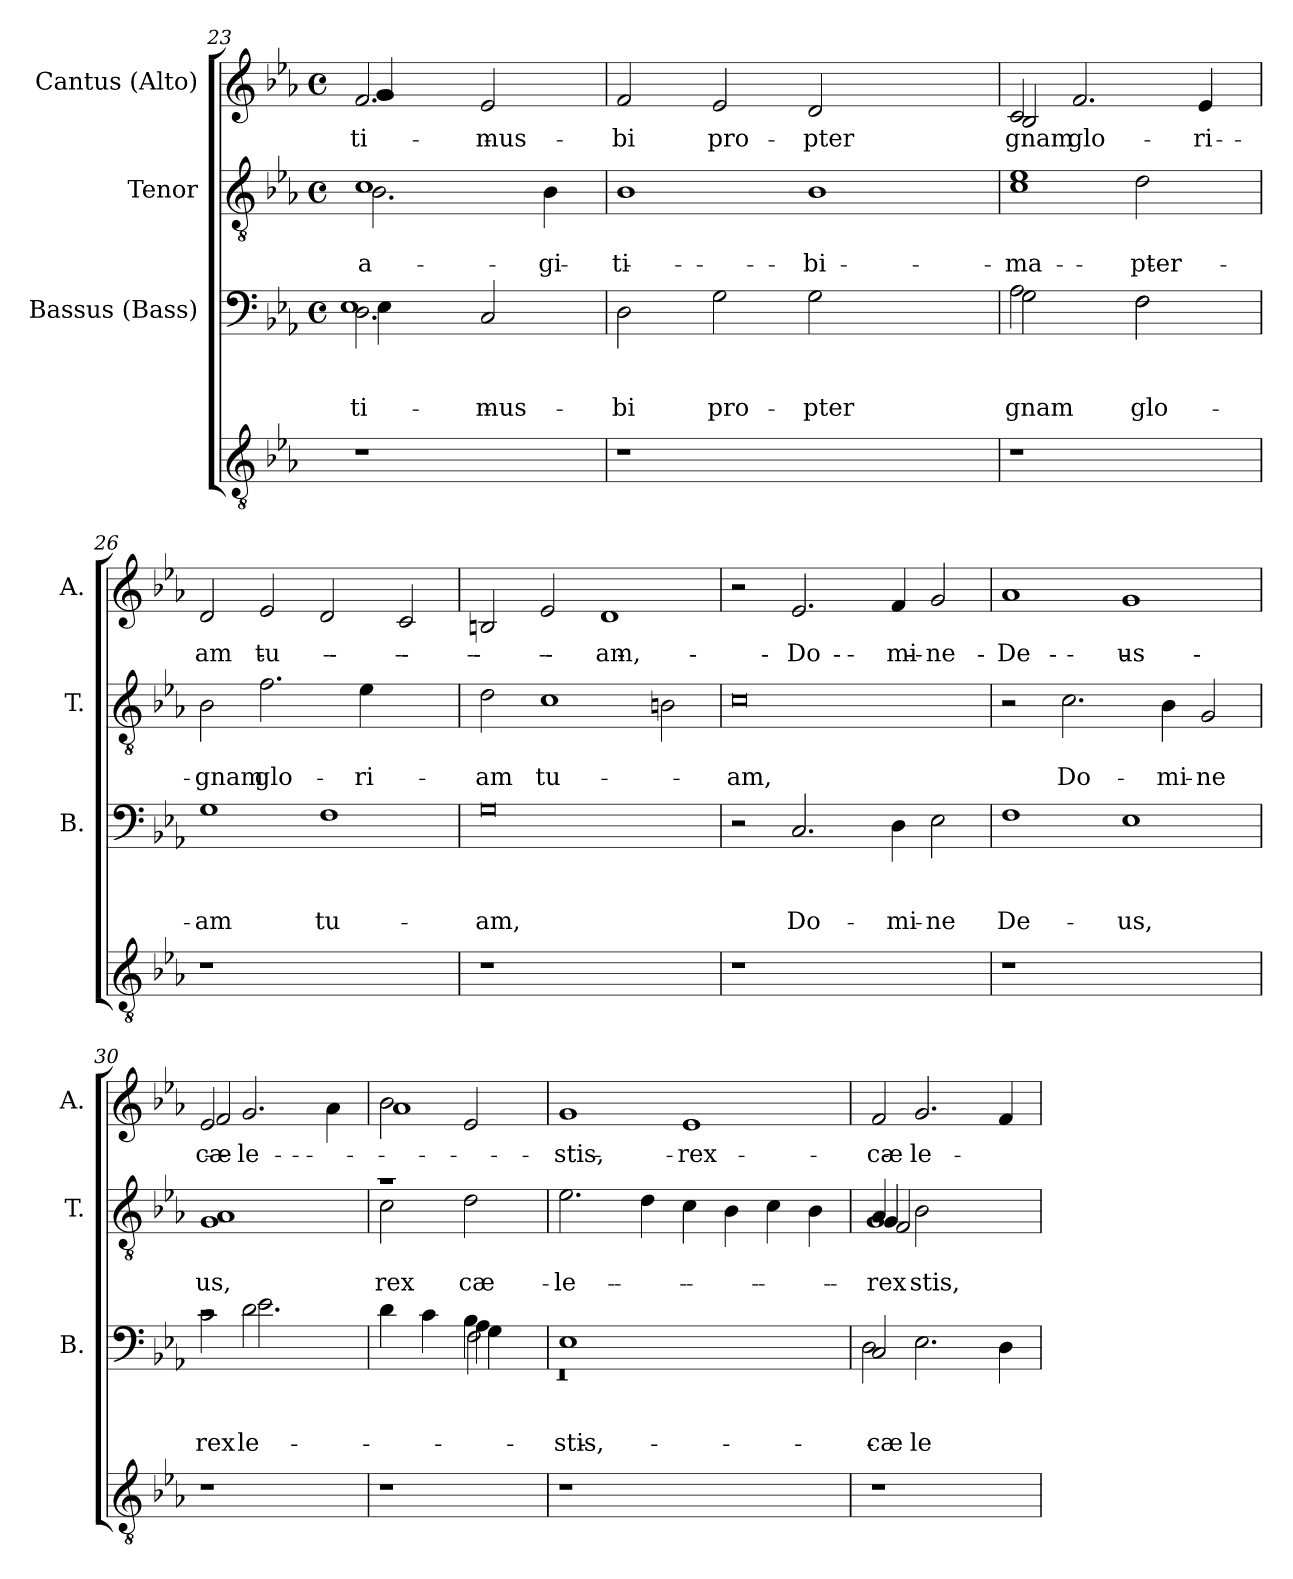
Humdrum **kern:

**kern	**kern	**text	**text	**text	**kern	**text	**text	**kern	**text
*part4	*part3	*part3	*part3	*part3	*part2	*part2	*part2	*part1	*part1
*staff4	*staff3	*staff3	*staff3	*staff3	*staff2	*staff2	*staff2	*staff1	*staff1
*	*I"Bassus (Bass)	*	*	*	*I"Tenor	*	*	*I"Cantus (Alto)	*
*	*I'B.	*	*	*	*I'T.	*	*	*I'A.	*
*clefGv2	*clefF4	*	*	*	*clefGv2	*	*	*clefG2	*
*k[b-e-a-]	*k[b-e-a-]	*	*	*	*k[b-e-a-]	*	*	*k[b-e-a-]	*
*E-:	*E-:	*	*	*	*E-:	*	*	*E-:	*
*	*M4/4	*	*	*	*M4/4	*	*	*M4/4	*
*	*met(c)	*	*	*	*met(c)	*	*	*met(c)	*
=23	=23	=23	=23	=23	=23	=23	=23	=23	=23
!	!	!	!	!LO:LY:b	!	!	!	!	!
*	*^	*	*	*	*	*	*	*	*
!	!	!	!	!	!LO:LY:b:rj	!	!	!	!	!
*	*	*^	*	*	*	*	*	*	*	*
!	!	!	!	!	!	!LO:LY:b	!	!	!LO:LY:b	!	!
*	*	*	*	*	*	*	*^	*	*	*	*
!	!	!	!	!	!	!	!	!	!	!LO:LY:b	!	!LO:LY:b
*	*	*	*	*	*	*	*	*	*	*	*^	*
!	!	!	!	!	!	!	!	!	!	!	!	!	!LO:LY:b:rj
*	*	*	*	*	*	*	*	*	*	*	*	*^	*
!	!	!	!	!	!	!	!	!	!	!	!	!	!	!LO:LY:b
1r	2.D\	4E-\	1E-	.	.	ti-	1c	2.B-\	.	a-	2.f/	4g/	1g	ti-
.	.	4ryy	.	.	.	.	.	.	.	.	.	4ryy	.	.
!	!	!	!	!	!	!LO:LY:b	!	!	!	!	!	!	!	!LO:LY:b
.	.	2C/	.	.	.	-mus	.	.	.	.	.	2e-/	.	-mus
!	!	!	!	!	!	!	!	!	!	!LO:LY:b:rj	!	!	!	!
.	4ryy	.	.	.	.	.	.	4B-\	.	-gi-	4ryy	.	.	.
*	*v	*v	*v	*	*	*	*	*	*	*	*v	*v	*v	*
=24	=24	=24	=24	=24	=24	=24	=24	=24	=24	=24
!	!	!	!	!LO:LY:b	!	!	!	!LO:LY:b	!	!LO:LY:b
*	*	*	*	*	*v	*v	*	*	*	*
1r	2D\	.	.	-bi	1B-	.	-ti-	2f/	-bi
!	!	!	!	!LO:LY:b	!	!	!	!	!LO:LY:b
.	2G\	.	.	pro-	.	.	.	2e-/	pro-
!	!	!	!	!LO:LY:b	!	!	!LO:LY:b	!	!LO:LY:b
1ryy	2G\	.	.	-pter	1B-	.	-bi	2d/	-pter
.	2ryy	.	.	.	.	.	.	2ryy	.
=25	=25	=25	=25	=25	=25	=25	=25	=25	=25
!	!	!	!	!LO:LY:b	!	!	!	!	!
*	*^	*	*	*	*	*	*	*	*
!	!	!	!	!	!LO:LY:b	!	!	!LO:LY:b	!	!LO:LY:b
*	*	*	*	*	*	*^	*	*	*^	*
!	!	!	!	!	!	!	!	!	!	!	!	!LO:LY:b
*	*	*	*	*	*	*	*	*	*	*^	*^	*
1r	2A-\	2G\	.	.	-gnam	1c 1e-	2ryy	.	-ma-	2c/	2B-/	4ryy	2.ryy	-gnam
!	!	!	!	!	!	!	!	!	!	!	!	!	!	!LO:LY:b
.	.	.	.	.	.	.	.	.	.	.	.	2.f/	.	glo-
!	!	!	!	!	!LO:LY:b	!	!	!	!	!	!	!	!	!
!	!	!	!	!	!LO:LY:b	!	!	!	!LO:LY:b	!	!	!	!	!
.	2F\	2F\	.	.	glo-	.	2d\	.	-pter	2ryy	2ryy	.	.	.
!	!	!	!	!	!	!	!	!	!	!	!	!	!	!LO:LY:b
.	.	.	.	.	.	.	.	.	.	.	.	.	4e-/	-ri-
*	*v	*v	*	*	*	*	*	*	*	*	*	*	*	*
*	*	*	*	*	*v	*v	*	*	*	*	*	*	*
=26	=26	=26	=26	=26	=26	=26	=26	=26	=26	=26	=26	=26
!	!	!	!	!LO:LY:b	!	!	!LO:LY:b	!	!	!	!	!LO:LY:b
*	*	*	*	*	*	*	*	*v	*v	*v	*v	*
1r	1G	.	.	-am	2B-\	.	gnam	2d/	-am
!	!	!	!	!	!	!	!LO:LY:b	!	!LO:LY:b
.	.	.	.	.	2.f\	.	glo-	2e-/	tu-
!	!	!	!	!LO:LY:b	!	!	!	!	!
1ryy	1F	.	.	tu-	.	.	.	2d/	.
!	!	!	!	!	!	!	!LO:LY:b	!	!
.	.	.	.	.	4e-\	.	-ri-	.	.
.	.	.	.	.	2ryy	.	.	2c/	.
!!LO:LB:g=z
=27	=27	=27	=27	=27	=27	=27	=27	=27	=27
!	!	!	!	!LO:LY:b	!	!	!LO:LY:b	!	!
1r	0G	.	.	-am,	2d\	.	-am	2Bn/	.
!	!	!	!	!	!	!	!LO:LY:b	!	!
.	.	.	.	.	1c	.	tu-	2e-/	.
!	!	!	!	!	!	!	!	!	!LO:LY:b
1ryy	.	.	.	.	.	.	.	1d	-am,
.	.	.	.	.	2Bn\	.	.	.	.
=28	=28	=28	=28	=28	=28	=28	=28	=28	=28
!	!	!	!	!	!	!	!LO:LY:b	!	!
1r	2r	.	.	.	0c	.	-am,	2r	.
!	!	!	!	!LO:LY:b	!	!	!	!	!LO:LY:b
.	2.C/	.	.	Do-	.	.	.	2.e-/	Do-
1ryy	.	.	.	.	.	.	.	.	.
!	!	!	!	!LO:LY:b	!	!	!	!	!LO:LY:b
.	4D\	.	.	-mi-	.	.	.	4f/	-mi-
!	!	!	!	!LO:LY:b	!	!	!	!	!LO:LY:b
.	2E-\	.	.	-ne	.	.	.	2g/	-ne
=29	=29	=29	=29	=29	=29	=29	=29	=29	=29
!	!	!	!	!LO:LY:b	!	!	!	!	!LO:LY:b
1r	1F	.	.	De-	2r	.	.	1a-	De-
!	!	!	!	!	!	!	!LO:LY:b	!	!
.	.	.	.	.	2.c\	.	Do-	.	.
!	!	!	!	!LO:LY:b	!	!	!	!	!LO:LY:b
1ryy	1E-	.	.	-us,	.	.	.	1g	-us
!	!	!	!	!	!	!	!LO:LY:b	!	!
.	.	.	.	.	4B-\	.	-mi-	.	.
!	!	!	!	!	!	!	!LO:LY:b	!	!
.	.	.	.	.	2G/	.	-ne	.	.
=30	=30	=30	=30	=30	=30	=30	=30	=30	=30
*	*^	*	*	*	*	*	*	*	*
!	!	!	!	!	!LO:LY:b	!	!	!LO:LY:b	!	!LO:LY:b
*	*^	*^	*	*	*	*	*	*	*^	*
!	!	!	!	!	!	!	!	!	!	!	!	!	!LO:LY:b
*	*	*	*	*	*	*	*	*	*	*	*^	*^	*
1r	2rc	2c\	4ryy	4ryy	.	.	rex	1G 1A-	.	-us,	2e-/	2f/	4ryy	2.ryy	cæ-
!	!	!	!	!	!	!	!LO:LY:b	!	!	!	!	!	!	!	!
!	!	!	!	!	!	!	!LO:LY:b	!	!	!	!	!	!	!	!LO:LY:b
.	.	.	2d\	2.e-\	.	.	-le-	.	.	.	.	.	2.g/	.	-le-
.	2ryy	2ryy	.	.	.	.	.	.	.	.	2ryy	2ryy	.	.	.
.	.	.	4ryy	.	.	.	.	.	.	.	.	.	.	4a-\	.
=31	=31	=31	=31	=31	=31	=31	=31	=31	=31	=31	=31	=31	=31	=31	=31
*	*	*	*	*	*	*	*	*^	*	*	*	*	*	*	*
!	!	!	!	!	!	!	!	!	!	!	!LO:LY:b	!	!	!	!	!
*	*	*	*	*	*	*	*	*	*	*	*	*	*v	*v	*v	*
1r	4d\	2ryy	2ryy	2ryy	.	.	.	1ra	2c\	.	rex	2b-\	1a-	.
.	4c\	.	.	.	.	.	.	.	.	.	.	.	.	.
!	!	!	!	!	!	!	!	!	!	!	!LO:LY:b	!	!	!
.	4B-\	4A-\	4G\	2F\	.	.	.	.	2d\	.	cæ-	2e-/	.	.
.	4ryy	4ryy	4ryy	.	.	.	.	.	.	.	.	.	.	.
*	*	*	*v	*v	*	*	*	*	*	*	*	*v	*v	*
*	*	*	*	*	*	*	*v	*v	*	*	*	*
=32	=32	=32	=32	=32	=32	=32	=32	=32	=32	=32	=32
!	!	!LO:N:vis=1	!	!	!	!LO:LY:b	!	!	!LO:LY:b	!	!LO:LY:b
*	*	*v	*v	*	*	*	*	*	*	*	*
1r	1E-	0rEE	.	.	-stis,	2.e-\	.	-le-	1g	-stis,
.	.	.	.	.	.	4d\	.	.	.	.
!	!	!	!	!	!	!	!	!	!	!LO:LY:b
1ryy	1ryy	.	.	.	.	4c\	.	.	1e-	rex
.	.	.	.	.	.	4B-\	.	.	.	.
.	.	.	.	.	.	4c\	.	.	.	.
.	.	.	.	.	.	4B-\	.	.	.	.
*	*v	*v	*	*	*	*	*	*	*	*
!!LO:LB:g=z
=33	=33	=33	=33	=33	=33	=33	=33	=33	=33
!	!	!	!	!LO:LY:b	!	!	!	!	!
*	*^	*	*	*	*	*	*	*	*
!	!	!	!	!	!LO:LY:b	!	!	!LO:LY:b	!	!LO:LY:b
*	*^	*	*	*	*	*^	*	*	*^	*
*	*	*	*^	*	*	*	*	*^	*	*	*	*^	*
*	*	*	*	*	*	*	*	*	*	*^	*	*	*	*	*	*
1r	2C/	2D\	4ryy	2.ryy	.	.	cæ-	4A-/	4G/	2F/	1G	.	rex	2f/	4ryy	2.ryy	cæ-
!	!	!	!	!	!	!	!LO:LY:b	!	!	!	!	!	!LO:LY:b	!	!	!	!LO:LY:b
.	.	.	2.E-\	.	.	.	-le-	2B-\	2.ryy	.	.	.	-stis,	.	2.g/	.	-le-
.	2ryy	2ryy	.	.	.	.	.	.	.	2ryy	.	.	.	2ryy	.	.	.
.	.	.	.	4D\	.	.	.	4ryy	.	.	.	.	.	.	.	4f/	.
*	*v	*v	*v	*v	*	*	*	*	*	*	*	*	*	*v	*v	*v	*
*	*	*	*	*	*v	*v	*v	*v	*	*	*	*
=	=	=	=	=	=	=	=	=	=
*-	*-	*-	*-	*-	*-	*-	*-	*-	*-
